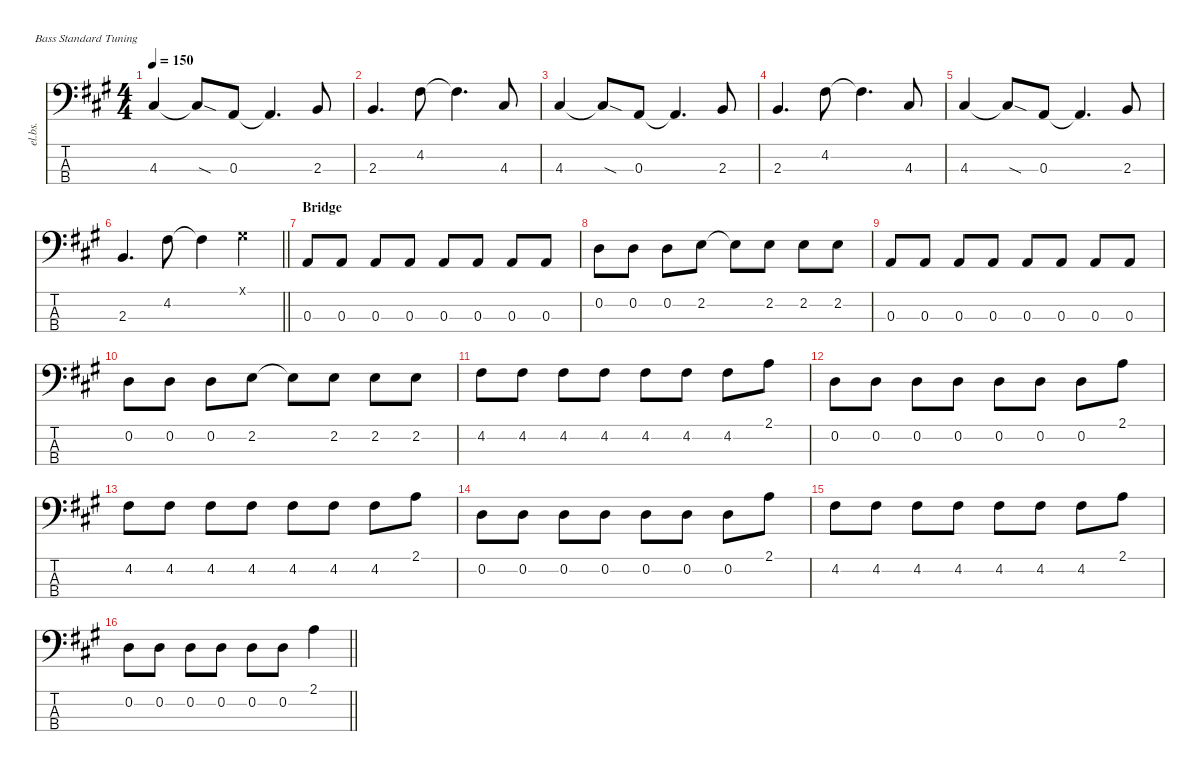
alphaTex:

\defaultSystemsLayout 4
\hideDynamics
\bracketExtendMode nobrackets
\otherSystemsTrackNameOrientation horizontal
\track ("Bass" "el.bs.") {instrument electricbassfinger}
\staff {score tabs}
\tuning (G2 D2 A1 E1)
\ts (4 4)
\tempo 150
\clef f4
\ks a
4.3{acc #}.4{dy f} 4.3{sod t acc #}.8 0.3{acc forcenatural}.8 0.3{t acc forcenatural}.4{d} 2.3{acc forcenatural}.8 |
2.3{acc forcenatural}.4{d} 4.2{acc #}.8 4.2{t acc #}.4{d} 4.3{acc #}.8 |
4.3{acc #}.4 4.3{sod t acc #}.8 0.3{acc forcenatural}.8 0.3{t acc forcenatural}.4{d} 2.3{acc forcenatural}.8 |
2.3{acc forcenatural}.4{d} 4.2{acc #}.8 4.2{t acc #}.4{d} 4.3{acc #}.8 |
4.3{acc #}.4 4.3{sod t acc #}.8 0.3{acc forcenatural}.8 0.3{t acc forcenatural}.4{d} 2.3{acc forcenatural}.8 |
\barLineRight lightlight
2.3{acc forcenatural}.4{d} 4.2{acc #}.8 4.2{t acc #}.4 1.1{x acc #}.4{dy ff} |
\section ("" "Bridge")
0.3{acc forcenatural}.8{dy f} 0.3{acc forcenatural}.8{dy ff} 0.3{acc forcenatural}.8 0.3{acc forcenatural}.8{dy fff} 0.3{acc forcenatural}.8 0.3{acc forcenatural}.8{dy ff} 0.3{acc forcenatural}.8{dy f} 0.3{acc forcenatural}.8 |
0.2{acc forcenatural}.8 0.2{acc forcenatural}.8{dy ff} 0.2{acc forcenatural}.8{dy mf} 2.2{acc forcenatural}.8{dy f} 2.2{t acc forcenatural}.8 2.2{acc forcenatural}.8{dy ff} 2.2{acc forcenatural}.8{dy mf} 2.2{acc forcenatural}.8 |
0.3{acc forcenatural}.8{dy ff} 0.3{acc forcenatural}.8{dy f} 0.3{acc forcenatural}.8 0.3{acc forcenatural}.8{dy ff} 0.3{acc forcenatural}.8 0.3{acc forcenatural}.8 0.3{acc forcenatural}.8 0.3{acc forcenatural}.8{dy f} |
0.2{acc forcenatural}.8 0.2{acc forcenatural}.8{dy ff} 0.2{acc forcenatural}.8{dy f} 2.2{acc forcenatural}.8 2.2{t acc forcenatural}.8 2.2{acc forcenatural}.8{dy ff} 2.2{acc forcenatural}.8{dy mf} 2.2{acc forcenatural}.8{dy ff} |
4.2{acc #}.8{dy f} 4.2{acc #}.8{dy ff} 4.2{acc #}.8 4.2{acc #}.8{dy f} 4.2{acc #}.8 4.2{acc #}.8{dy mf} 4.2{acc #}.8{dy f} 2.1{acc forcenatural}.8 |
0.2{acc forcenatural}.8{dy ff} 0.2{acc forcenatural}.8{dy f} 0.2{acc forcenatural}.8{dy fff} 0.2{acc forcenatural}.8{dy ff} 0.2{acc forcenatural}.8{dy f} 0.2{acc forcenatural}.8{dy mf} 0.2{acc forcenatural}.8{dy ff} 2.1{acc forcenatural}.8{dy f} |
4.2{acc #}.8{dy mf} 4.2{acc #}.8{dy ff} 4.2{acc #}.8{dy f} 4.2{acc #}.8{dy mf} 4.2{acc #}.8{dy ff} 4.2{acc #}.8{dy mf} 4.2{acc #}.8{dy ff} 2.1{acc forcenatural}.8 |
0.2{acc forcenatural}.8{dy f} 0.2{acc forcenatural}.8 0.2{acc forcenatural}.8{dy mf} 0.2{acc forcenatural}.8{dy fff} 0.2{acc forcenatural}.8{dy ff} 0.2{acc forcenatural}.8{dy mf} 0.2{acc forcenatural}.8{dy ff} 2.1{acc forcenatural}.8 |
4.2{acc #}.8{dy f} 4.2{acc #}.8 4.2{acc #}.8 4.2{acc #}.8{dy ff} 4.2{acc #}.8{dy f} 4.2{acc #}.8{dy mf} 4.2{acc #}.8{dy f} 2.1{acc forcenatural}.8{dy ff} |
\barLineRight lightlight
0.2{acc forcenatural}.8{dy f} 0.2{acc forcenatural}.8 0.2{acc forcenatural}.8 0.2{acc forcenatural}.8{dy ff} 0.2{acc forcenatural}.8 0.2{acc forcenatural}.8 2.1{acc forcenatural}.4{dy f}
